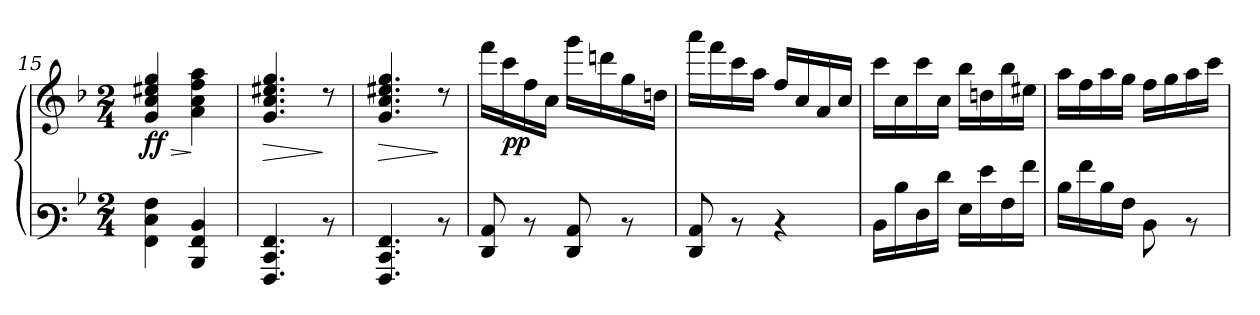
**kern	**kern	**dynam
*part1	*part1	*part1
*staff2	*staff1	*staff1/2
!!LO:LB:g=z
*clefF3	*clefG3	*
*k[b-]	*k[b-]	*
*M2/4	*M2/4	*
=15	=15	=15
!	!	!LO:HP:b
!	!	!LO:HP:n=1:b
!	!	!LO:HP:n=1:b
!	!	!LO:DY:n=1:b
!	!	!LO:DY:n=2:b
4AA\ 4E\ 4A\	(<4e/ 4a/ 4cc#X/ 4ee/	> > > f f
4DD/ 4AA/ 4D/	4f\ 4a\ 4dd\ 4ff\	] ]
.	.	]
=16	=16	=16
!	!	!LO:HP:b
4.AAA/ 4.EE/ 4.AA/	4.e/ 4.a/ 4.cc#X/ 4.ee/	>
8rD	8rb	] ] ]
=17	=17	=17
!	!	!LO:HP:b
4.AAA/ 4.EE/ 4.AA/	4.e/ 4.a/ 4.cc#X/ 4.ee/	>
8rD	8rb	] ] ]
=18	=18	=18
8FF/ 8C/	16ddd\LL	.
!	!	!LO:DY:b
.	16aa\	pp
8rD	16dd\	.
.	16a\JJ	.
8FF/ 8C/	16eee\LL	.
.	16bbn\	.
8rD	16ee\	.
.	16bn\JJ	.
=19	=19	=19
8FF/ 8C/	16fff\LL	.
.	16ddd\	.
8rD	16aa\	.
.	16ff\JJ	.
4rD	16dd/LL	.
.	16a/	.
.	16f/	.
.	16a/JJ	.
=20	=20	=20
16D\LL	16aa\LL	.
16d\	16a\	.
16F\	16aa\	.
16f\JJ	16a\JJ	.
16G\LL	16gg\LL	.
16g\	16bn\	.
16A\	16gg\	.
16a\JJ	16cc#X\JJ	.
!!LO:LB:g=z
=21	=21	=21
16d\LL	16ff\LL	.
16a\	16dd\	.
16d\	16ff\	.
16A\JJ	16ee\JJ	.
8D\	16dd\LL	.
.	16ee\	.
8rD	16ff\	.
.	16aa\JJ	.
=	=	=
*-	*-	*-
